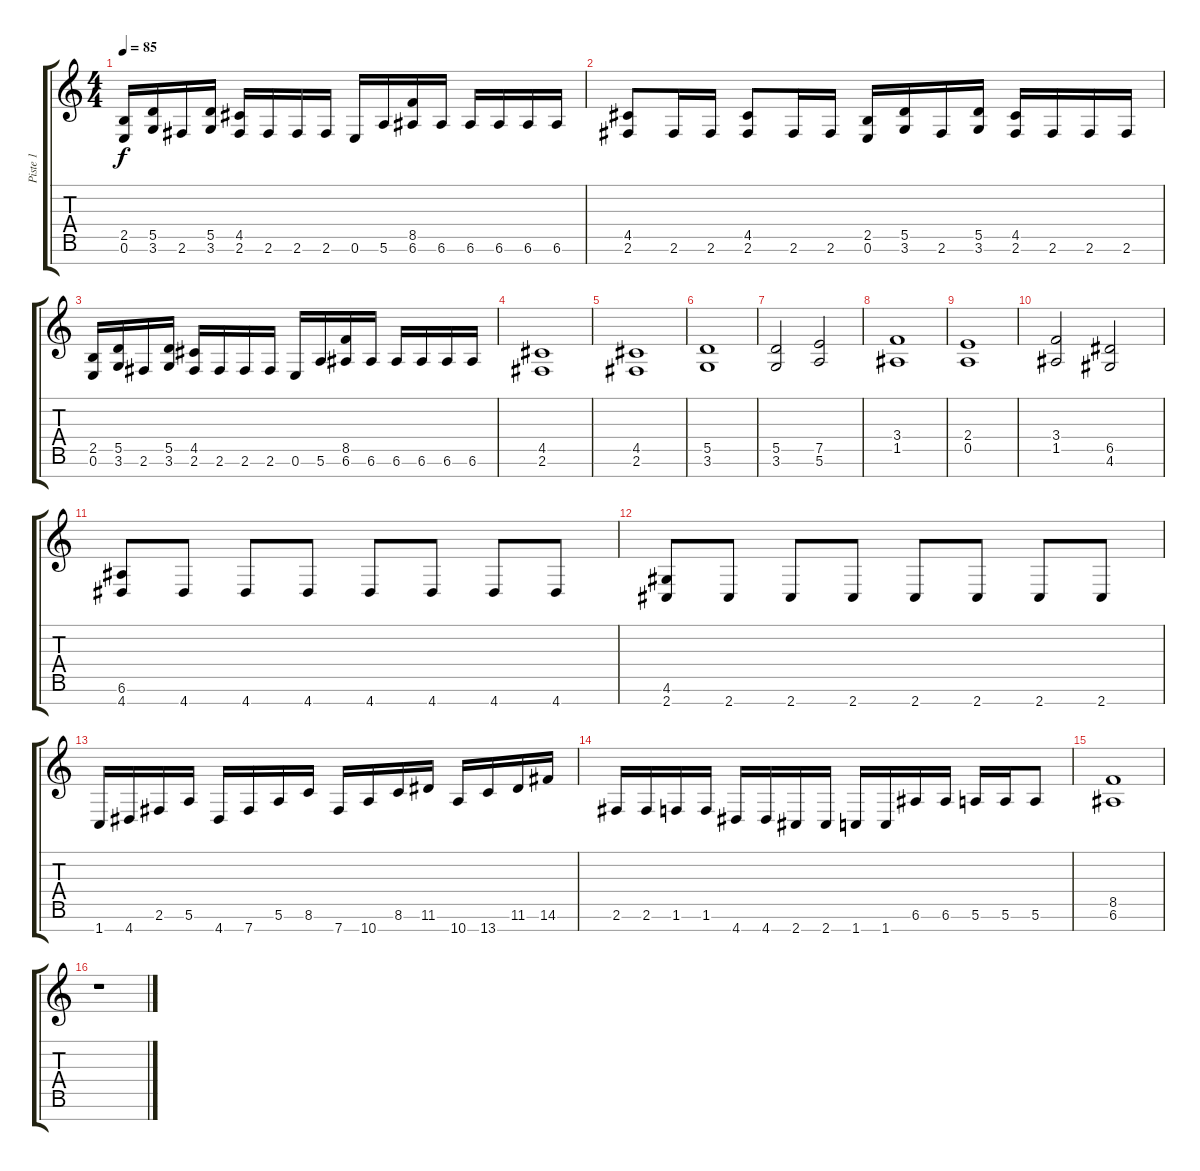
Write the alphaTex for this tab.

\track ("Piste 1" "Piste 1") {instrument distortionguitar}
\staff {score tabs}
\tuning (E4 B3 G3 D3 A2 E2 B1) {hide}
\ts (4 4)
\tempo 85
\clef g2
\ks c
(2.5 0.6).16{dy f} (5.5 3.6).16 2.6.16 (5.5 3.6).16 (4.5 2.6).16 2.6.16 2.6.16 2.6.16 0.6.16 5.6.16 (8.5 6.6).16 6.6.16 6.6.16 6.6.16 6.6.16 6.6.16 |
(4.5 2.6).8 2.6.16 2.6.16 (4.5 2.6).8 2.6.16 2.6.16 (2.5 0.6).16 (5.5 3.6).16 2.6.16 (5.5 3.6).16 (4.5 2.6).16 2.6.16 2.6.16 2.6.16 |
(2.5 0.6).16 (5.5 3.6).16 2.6.16 (5.5 3.6).16 (4.5 2.6).16 2.6.16 2.6.16 2.6.16 0.6.16 5.6.16 (8.5 6.6).16 6.6.16 6.6.16 6.6.16 6.6.16 6.6.16 |
(4.5 2.6).1 |
(4.5 2.6).1 |
(5.5 3.6).1 |
(5.5 3.6).2 (7.5 5.6).2 |
(3.4 1.5).1 |
(2.4 0.5).1 |
(3.4 1.5).2 (6.5 4.6).2 |
(6.6 4.7).8 4.7.8 4.7.8 4.7.8 4.7.8 4.7.8 4.7.8 4.7.8 |
(4.6 2.7).8 2.7.8 2.7.8 2.7.8 2.7.8 2.7.8 2.7.8 2.7.8 |
1.7.16 4.7.16 2.6.16 5.6.16 4.7.16 7.7.16 5.6.16 8.6.16 7.7.16 10.7.16 8.6.16 11.6.16 10.7.16 13.7.16 11.6.16 14.6.16 |
2.6.16 2.6.16 1.6.16 1.6.16 4.7.16 4.7.16 2.7.16 2.7.16 1.7.16 1.7.16 6.6.16 6.6.16 5.6.16 5.6.16 5.6.8 |
(8.5 6.6).1 |
r.1
